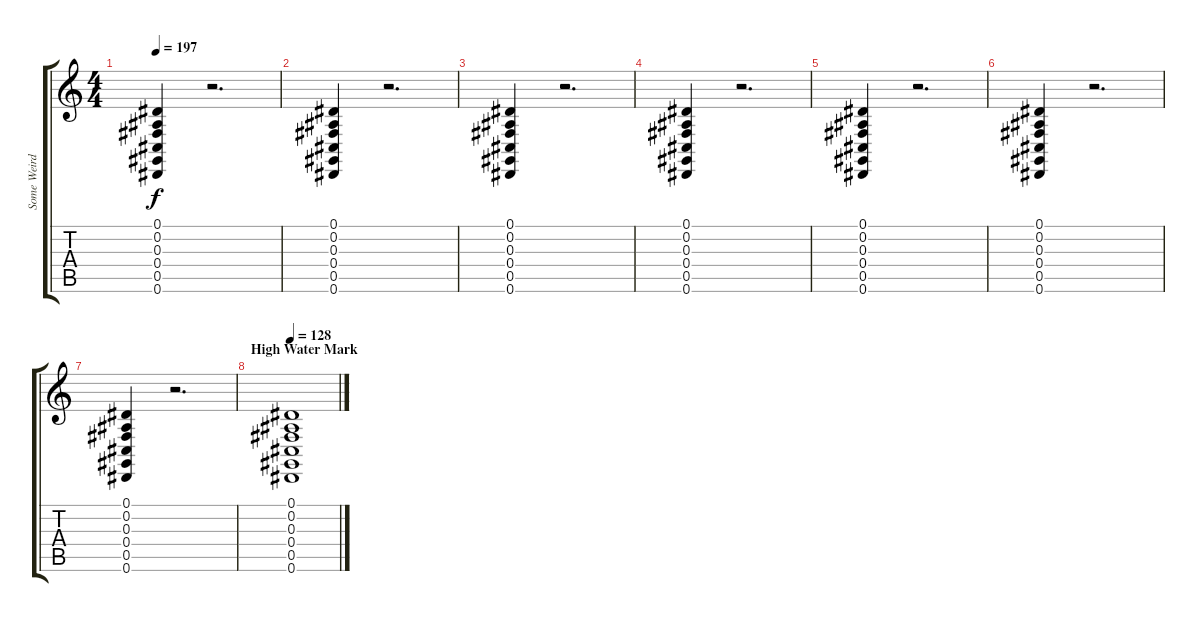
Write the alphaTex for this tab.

\track ("Some Weird Guitar" "Some Weird") {instrument koto}
\staff {score tabs}
\tuning (Eb4 Bb3 Gb3 Db3 Ab2 Eb2) {hide}
\ts (4 4)
\tempo 197
\clef g2
\ks c
(0.1 0.2 0.3 0.4 0.5 0.6).4{dy f} r.2{d} |
(0.1 0.2 0.3 0.4 0.5 0.6).4 r.2{d} |
(0.1 0.2 0.3 0.4 0.5 0.6).4 r.2{d} |
(0.1 0.2 0.3 0.4 0.5 0.6).4 r.2{d} |
(0.1 0.2 0.3 0.4 0.5 0.6).4 r.2{d} |
(0.1 0.2 0.3 0.4 0.5 0.6).4 r.2{d} |
(0.1 0.2 0.3 0.4 0.5 0.6).4 r.2{d} |
\section ("" "High Water Mark")
\tempo 128
(0.1 0.2 0.3 0.4 0.5 0.6).1
